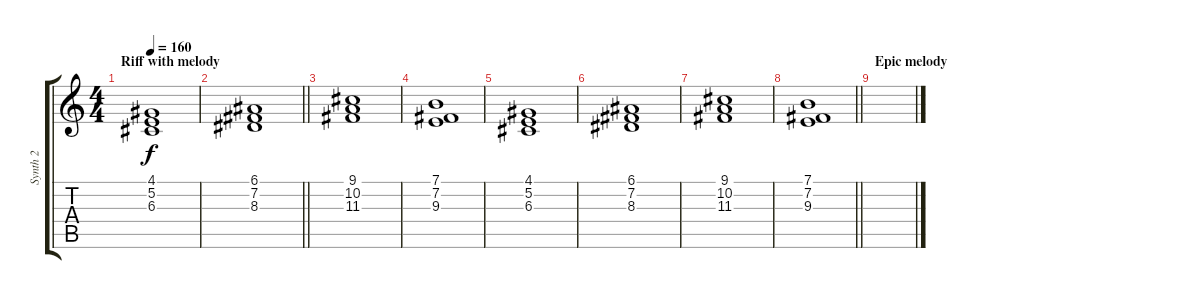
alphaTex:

\track ("Synth 2" "Synth 2") {instrument stringensemble2}
\staff {score tabs}
\tuning (E4 B3 G3 D3 A2 E2) {hide}
\ts (4 4)
\section ("" "Riff with melody")
\tempo 160
\clef g2
\ks c
(4.1 5.2 6.3).1{dy f} |
\barLineRight lightlight
(6.1 7.2 8.3).1 |
\section ("" "")
(9.1 10.2 11.3).1 |
(7.1 7.2 9.3).1 |
(4.1 5.2 6.3).1 |
(6.1 7.2 8.3).1 |
(9.1 10.2 11.3).1 |
\barLineRight lightlight
(7.1 7.2 9.3).1 |
\section ("" "Epic melody")
